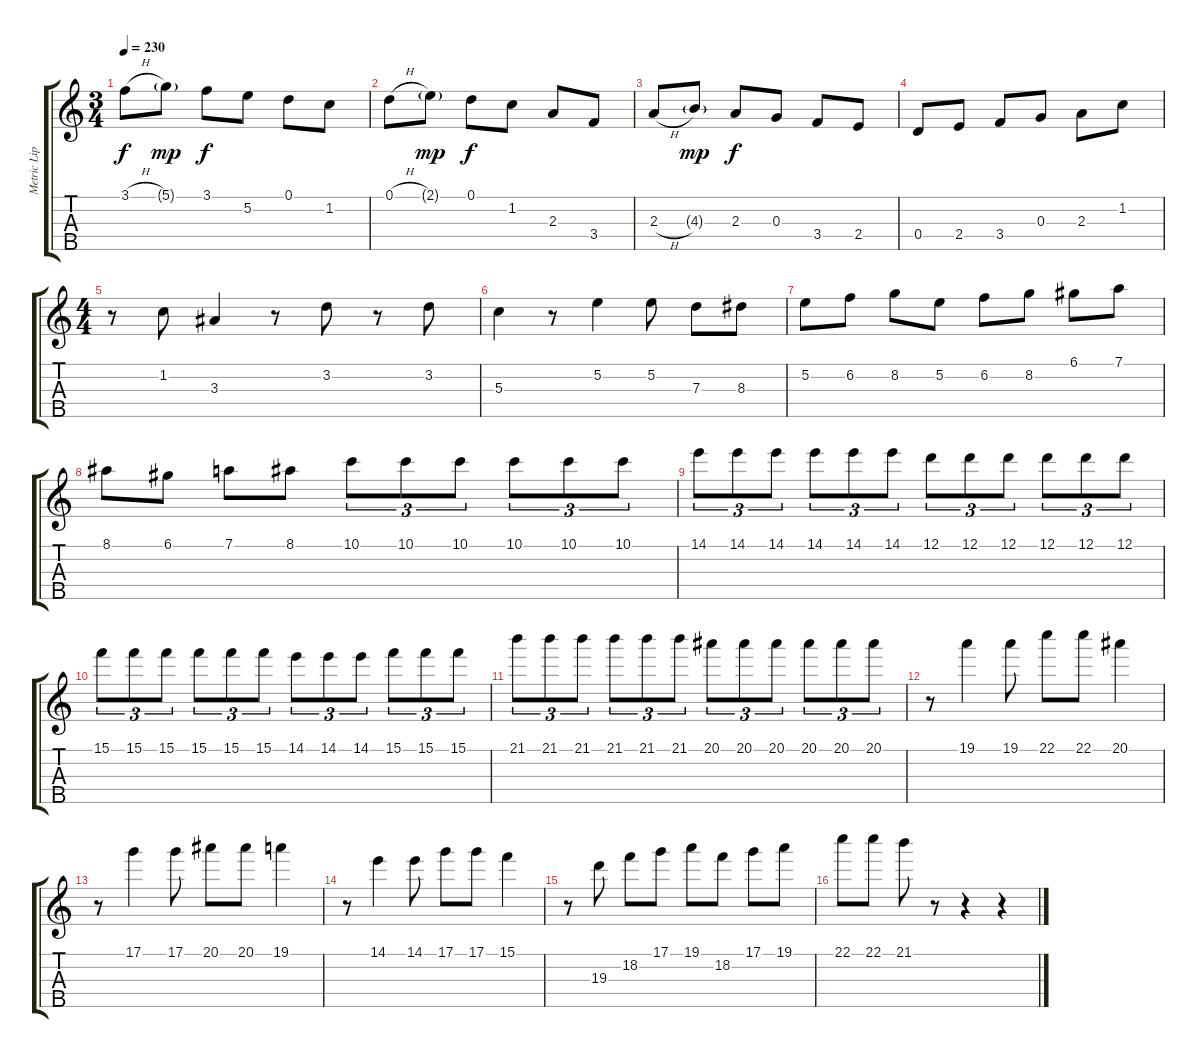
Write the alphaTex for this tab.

\track ("Metric Lips" "Metric Lip") {instrument banjo}
\staff {score tabs}
\tuning (D4 B3 G3 D3 G4) {hide}
\displaytranspose 12
\ts (3 4)
\tempo 230
\clef g2
\ks c
3.1{h}.8{dy f} 5.1{g}.8{dy mp} 3.1.8{dy f} 5.2.8 0.1.8 1.2.8 |
0.1{h}.8 2.1{g}.8{dy mp} 0.1.8{dy f} 1.2.8 2.3.8 3.4.8 |
2.3{h}.8 4.3{g}.8{dy mp} 2.3.8{dy f} 0.3.8 3.4.8 2.4.8 |
0.4.8 2.4.8 3.4.8 0.3.8 2.3.8 1.2.8 |
\ts (4 4)
r.8 1.2.8 3.3.4 r.8 3.2.8 r.8 3.2.8 |
5.3.4 r.8 5.2.4 5.2.8 7.3.8 8.3.8 |
5.2.8 6.2.8 8.2.8 5.2.8 6.2.8 8.2.8 6.1.8 7.1.8 |
8.1.8 6.1.8 7.1.8 8.1.8 10.1.8{tu (3 2)} 10.1.8{tu (3 2)} 10.1.8{tu (3 2)} 10.1.8{tu (3 2)} 10.1.8{tu (3 2)} 10.1.8{tu (3 2)} |
14.1.8{tu (3 2)} 14.1.8{tu (3 2)} 14.1.8{tu (3 2)} 14.1.8{tu (3 2)} 14.1.8{tu (3 2)} 14.1.8{tu (3 2)} 12.1.8{tu (3 2)} 12.1.8{tu (3 2)} 12.1.8{tu (3 2)} 12.1.8{tu (3 2)} 12.1.8{tu (3 2)} 12.1.8{tu (3 2)} |
15.1.8{tu (3 2)} 15.1.8{tu (3 2)} 15.1.8{tu (3 2)} 15.1.8{tu (3 2)} 15.1.8{tu (3 2)} 15.1.8{tu (3 2)} 14.1.8{tu (3 2)} 14.1.8{tu (3 2)} 14.1.8{tu (3 2)} 15.1.8{tu (3 2)} 15.1.8{tu (3 2)} 15.1.8{tu (3 2)} |
21.1.8{tu (3 2)} 21.1.8{tu (3 2)} 21.1.8{tu (3 2)} 21.1.8{tu (3 2)} 21.1.8{tu (3 2)} 21.1.8{tu (3 2)} 20.1.8{tu (3 2)} 20.1.8{tu (3 2)} 20.1.8{tu (3 2)} 20.1.8{tu (3 2)} 20.1.8{tu (3 2)} 20.1.8{tu (3 2)} |
r.8 19.1.4 19.1.8 22.1.8 22.1.8 20.1.4 |
r.8 17.1.4 17.1.8 20.1.8 20.1.8 19.1.4 |
r.8 14.1.4 14.1.8 17.1.8 17.1.8 15.1.4 |
r.8 19.3.8 18.2.8 17.1.8 19.1.8 18.2.8 17.1.8 19.1.8 |
22.1.8 22.1.8 21.1.8 r.8 r.4 r.4
